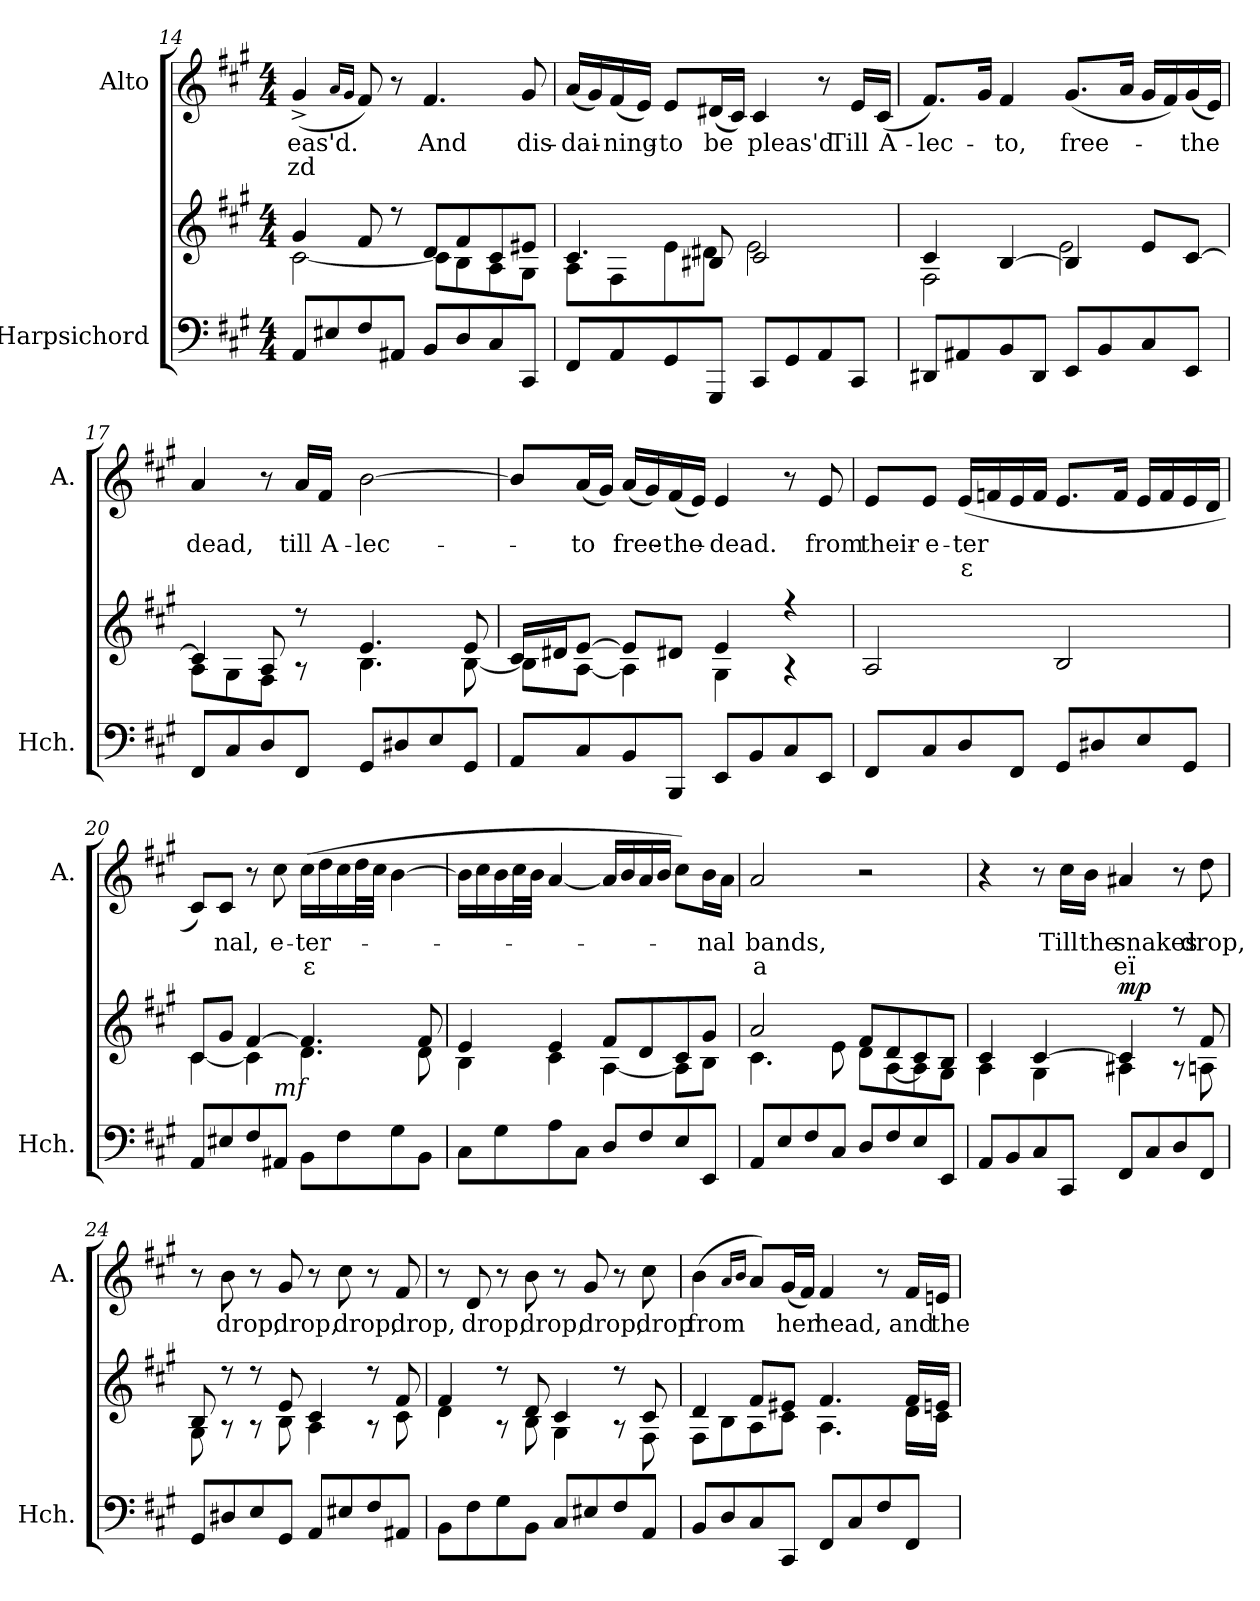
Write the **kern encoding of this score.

**kern	**kern	**dynam	**kern	**text	**text
*part2	*part2	*part2	*part1	*part1	*part1
*staff3	*staff2	*staff2/3	*staff1	*staff1	*staff1
*I"Harpsichord	*	*	*I"Alto	*	*
*I'Hch.	*	*	*I'A.	*	*
*clefF4	*clefG2	*	*clefG2	*	*
*k[f#c#g#]	*k[f#c#g#]	*	*k[f#c#g#]	*	*
*M4/4	*M4/4	*	*M4/4	*	*
=14	=14	=14	=14	=14	=14
*	*^	*	*	*	*
8AA/L	4g#/	[2c#\	.	(4g#^/	eas'd.	zd
8E#X/	.	.	.	.	.	.
.	.	.	.	16qa/LL	.	.
.	.	.	.	16qg#/JJ	.	.
8F#/	8f#/	.	.	8f#/)	.	.
8AA#X/J	8r	.	.	8r	.	.
8BB/L	8d/L	8c#\L]	.	4.f#/	And	.
8D/	8f#/	8B\	.	.	.	.
8C#/	8c#/	8A\	.	.	.	.
8CC#/J	8e#X/J	8G#\J	.	8g#/	dis-	.
!!LO:PB:g=z
=15	=15	=15	=15	=15	=15	=15
8FF#/L	4.c#/	8A\L	.	(16a/LL	-dai-	.
.	.	.	.	16g#/)	.	.
8AA/	.	8F#\	.	(16f#/	-ning-	.
.	.	.	.	16e/JJ)	.	.
8GG#/	.	8e\	.	8e/L	-to	.
8GGG#/J	8B#X/	8d#X\J	.	(16d#X/L	be	.
.	.	.	.	16c#/JJ)	.	.
8CC#/L	2c#/	2e\	.	4c#/	pleas'd.	.
8GG#/	.	.	.	.	.	.
8AA/	.	.	.	8r	.	.
8CC#/J	.	.	.	16e/LL	Till	.
.	.	.	.	(16c#/JJ	A-	.
=16	=16	=16	=16	=16	=16	=16
8DD#X/L	4c#/	2F#\	.	8.f#/L)	-lec-	.
8AA#X/	.	.	.	.	.	.
.	.	.	.	16g#/Jk	.	.
8BB/	[4B/	.	.	4f#/	-to,	.
8DD#/J	.	.	.	.	.	.
8EE/L	4B/]	2e\	.	(8.g#/L	free-	.
8BB/	.	.	.	.	.	.
.	.	.	.	16a/Jk	.	.
8C#/	8e/L	.	.	16g#/LL	.	.
.	.	.	.	16f#/)	.	.
8EE/J	[8c#/J	.	.	(16g#/	-the	.
.	.	.	.	16e/JJ)	.	.
=17	=17	=17	=17	=17	=17	=17
8FF#/L	4c#/]	8A\L	.	4a/	-dead,	.
8C#/	.	8G#\	.	.	.	.
8D/	8A/	8F#\J	.	8r	.	.
8FF#/J	8r	8r	.	16a/LL	till	.
.	.	.	.	16f#/JJ	A-	.
8GG#/L	4.B\	4.e/	.	[2b\	-lec-	.
8D#X/	.	.	.	.	.	.
8E/	.	.	.	.	.	.
8GG#/J	8e/	[8B\	.	.	.	.
!!LO:LB:g=z
=18	=18	=18	=18	=18	=18	=18
8AA/L	16c#/LL	8B\L]	.	8b/L]	.	.
.	16d#X/J	.	.	.	.	.
8C#/	[8e/J	[8A\J	.	(16a/L	-to	.
.	.	.	.	16g#/JJ)	.	.
8BB/	8e/L]	4A\]	.	(16a/LL	free-	.
.	.	.	.	16g#/)	.	.
8BBB/J	8d#X/J	.	.	(16f#/	-the-	.
.	.	.	.	16e/JJ)	.	.
8EE/L	4e/	4G#\	.	4e/	-dead.	.
8BB/	.	.	.	.	.	.
8C#/	4r	4r	.	8r	.	.
8EE/J	.	.	.	8e/	from	.
*	*v	*v	*	*	*	*
=19	=19	=19	=19	=19	=19
8FF#/L	2A/	.	8e/L	their-	.
8C#/	.	.	8e/J	-e-	.
8D/	.	.	(16e/LL	-ter	ɛ
.	.	.	16fn/	.	.
8FF#/J	.	.	16e/	.	.
.	.	.	16f/JJ	.	.
8GG#/L	2B/	.	8.e/L	.	.
8D#X/	.	.	.	.	.
.	.	.	16f/Jk	.	.
8E/	.	.	16e/LL	.	.
.	.	.	16f/	.	.
8GG#/J	.	.	16e/	.	.
.	.	.	16d/JJ	.	.
=20	=20	=20	=20	=20	=20
*	*^	*	*	*	*
8AA/L	8c#/L	[4c#\	.	8c#/L)	.	.
8E#X/	8g#/J	.	.	8c#/J	nal,	.
8F#/	[4f#/	4c#\]	.	8r	.	.
!LO:TX:a:i:t=mf	!	!	!	!	!	!
8AA#X/J	.	.	.	8cc#\	e-	.
8BB\L	4.f#/]	4.d\	.	(16cc#\LL	-ter-	ɛ
.	.	.	.	16dd\	.	.
8F#\	.	.	.	16cc#\	.	.
.	.	.	.	32dd\L	.	.
.	.	.	.	32cc#\JJJ	.	.
8G#\	.	.	.	[4b\	.	.
8BB\J	8f#/	8d\	.	.	.	.
!!LO:LB:g=z
=21	=21	=21	=21	=21	=21	=21
8C#\L	4e/	4B\	.	16b\LL]	.	.
.	.	.	.	16cc#\	.	.
8G#\	.	.	.	16b\	.	.
.	.	.	.	32cc#\L	.	.
.	.	.	.	32b\JJJ	.	.
8A\	4e/	4c#\	.	[4a/	.	.
8C#\J	.	.	.	.	.	.
8D/L	8f#/L	[4A\	.	16a/LL]	.	.
.	.	.	.	16b/	.	.
8F#/	8d/	.	.	16a/	.	.
.	.	.	.	16b/JJ	.	.
8E/	8c#/	8A\L]	.	8cc#\L)	.	.
8EE/J	8g#/J	8B\J	.	16b\L	-nal	.
.	.	.	.	16a\JJ	.	.
=22	=22	=22	=22	=22	=22	=22
8AA/L	2a/	4.c#\	.	2a/	bands,	a
8E/	.	.	.	.	.	.
8F#/	.	.	.	.	.	.
8C#/J	.	8e\	.	.	.	.
8D/L	8f#/L	8d\L	.	2r	.	.
8F#/	8d/	[8A\	.	.	.	.
8E/	8c#/	8A\]	.	.	.	.
8EE/J	8B/J	8G#\J	.	.	.	.
=23	=23	=23	=23	=23	=23	=23
8AA/L	4c#/	4A\	.	4r	.	.
8BB/	.	.	.	.	.	.
8C#/	[4c#/	4G#\	.	8r	.	.
8CC#/J	.	.	.	16cc#\LL	Till	.
.	.	.	.	16b\JJ	the	.
!	!	!	!LO:DY:a	!	!	!
8FF#/L	4c#/]	4A#X\	mp	4a#X/	snakes	eï
8C#/	.	.	.	.	.	.
8D/	8r	8r	.	8r	.	.
8FF#/J	8f#/	8An\	.	8dd\	drop,	.
=24	=24	=24	=24	=24	=24	=24
8GG#/L	8B/	8G#\	.	8r	.	.
8D#X/	8r	8r	.	8b\	drop,	.
8E/	8r	8r	.	8r	.	.
8GG#/J	8e/	8B\	.	8g#/	drop,	.
8AA/L	4c#/	4A\	.	8r	.	.
8E#X/	.	.	.	8cc#\	drop,	.
8F#/	8r	8r	.	8r	.	.
8AA#X/J	8f#/	8c#\	.	8f#/	drop,	.
!!LO:LB:g=z
=25	=25	=25	=25	=25	=25	=25
8BB\L	4f#/	4d\	.	8r	.	.
8F#\	.	.	.	8d/	drop,	.
8G#\	8r	8r	.	8r	.	.
8BB\J	8d/	8B\	.	8b\	drop,	.
8C#/L	4c#/	4G#\	.	8r	.	.
8E#X/	.	.	.	8g#/	drop,	.
8F#/	8r	8r	.	8r	.	.
8AA/J	8c#/	8F#\	.	8cc#\	drop	.
=26	=26	=26	=26	=26	=26	=26
8BB/L	4d/	8F#\L	.	(4b\	from	.
8D/	.	8B\	.	.	.	.
.	.	.	.	16qa/LL	.	.
.	.	.	.	16qb/JJ	.	.
8C#/	8f#/L	8A\	.	8a/L)	.	.
8CC#/J	8e#X/J	8c#\J	.	(16g#/L	her	.
.	.	.	.	16f#/JJ)	.	.
8FF#/L	4.f#/	4.A\	.	4f#/	head,	.
8C#/	.	.	.	.	.	.
8F#/	.	.	.	8r	.	.
8FF#/J	16f#/LL	16d\LL	.	16f#/LL	and	.
.	16en/JJ	16c#\JJ	.	16en/JJ	the	.
*	*v	*v	*	*	*	*
=	=	=	=	=	=
*-	*-	*-	*-	*-	*-
